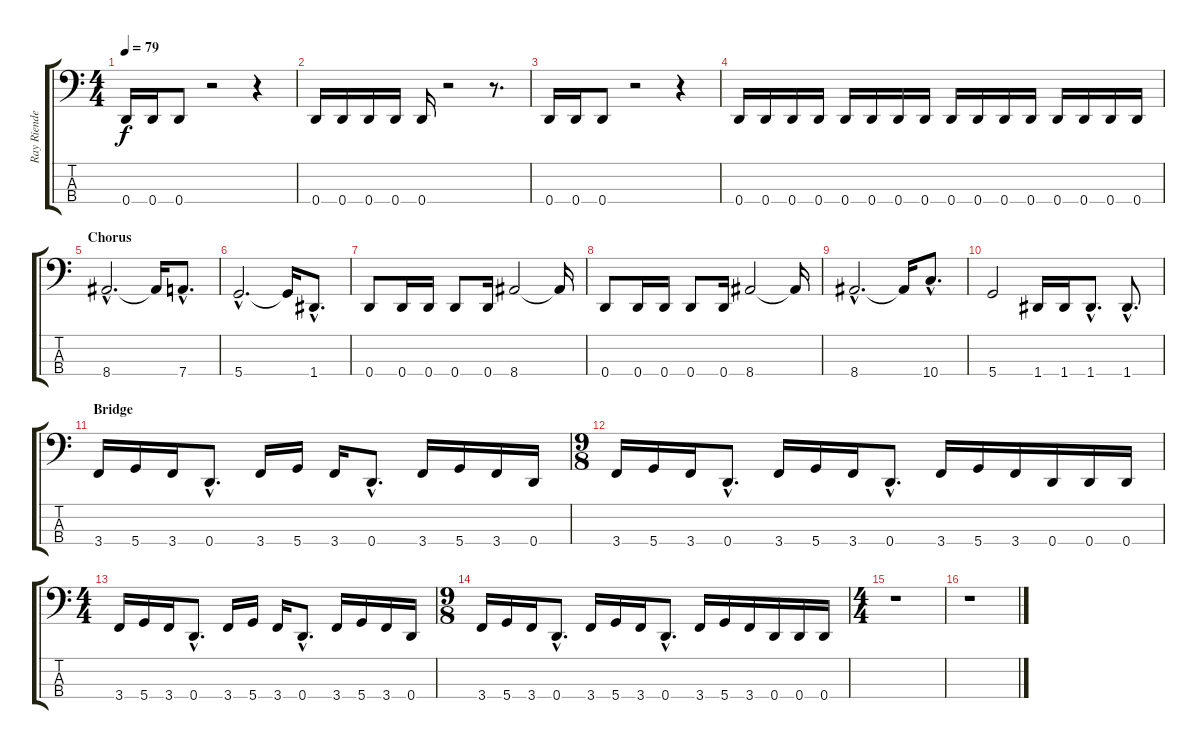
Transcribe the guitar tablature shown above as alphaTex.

\track ("Ray Riendeau" "Ray Riende") {instrument electricbassfinger}
\staff {score tabs}
\tuning (G2 D2 A1 D1) {hide}
\ts (4 4)
\tempo 79
\clef f4
\ks c
0.4.16{dy f} 0.4.16 0.4.8 r.2 r.4 |
0.4.16 0.4.16 0.4.16 0.4.16 0.4.16 r.2 r.8{d} |
0.4.16 0.4.16 0.4.8 r.2 r.4 |
0.4.16 0.4.16 0.4.16 0.4.16 0.4.16 0.4.16 0.4.16 0.4.16 0.4.16 0.4.16 0.4.16 0.4.16 0.4.16 0.4.16 0.4.16 0.4.16 |
\section ("" "Chorus")
8.4{hac}.2{d} 8.4{t}.16 7.4{hac}.8{d} |
5.4{hac}.2{d} 5.4{t}.16 1.4{hac}.8{d} |
0.4.8 0.4.16 0.4.16 0.4.8 0.4.16 8.4.2 8.4{t}.16 |
0.4.8 0.4.16 0.4.16 0.4.8 0.4.16 8.4.2 8.4{t}.16 |
8.4{hac}.2{d} 8.4{t}.16 10.4{hac}.8{d} |
5.4.2 1.4.16 1.4.16 1.4{hac}.8{d} 1.4{hac}.8{d} |
\section ("" "Bridge")
3.4.16 5.4.16 3.4.16 0.4{hac}.8{d} 3.4.16 5.4.16 3.4.16 0.4{hac}.8{d} 3.4.16 5.4.16 3.4.16 0.4.16 |
\ts (9 8)
3.4.16 5.4.16 3.4.16 0.4{hac}.8{d} 3.4.16 5.4.16 3.4.16 0.4{hac}.8{d} 3.4.16 5.4.16 3.4.16 0.4.16 0.4.16 0.4.16 |
\ts (4 4)
3.4.16 5.4.16 3.4.16 0.4{hac}.8{d} 3.4.16 5.4.16 3.4.16 0.4{hac}.8{d} 3.4.16 5.4.16 3.4.16 0.4.16 |
\ts (9 8)
3.4.16 5.4.16 3.4.16 0.4{hac}.8{d} 3.4.16 5.4.16 3.4.16 0.4{hac}.8{d} 3.4.16 5.4.16 3.4.16 0.4.16 0.4.16 0.4.16 |
\ts (4 4)
r.1 |
r.1
